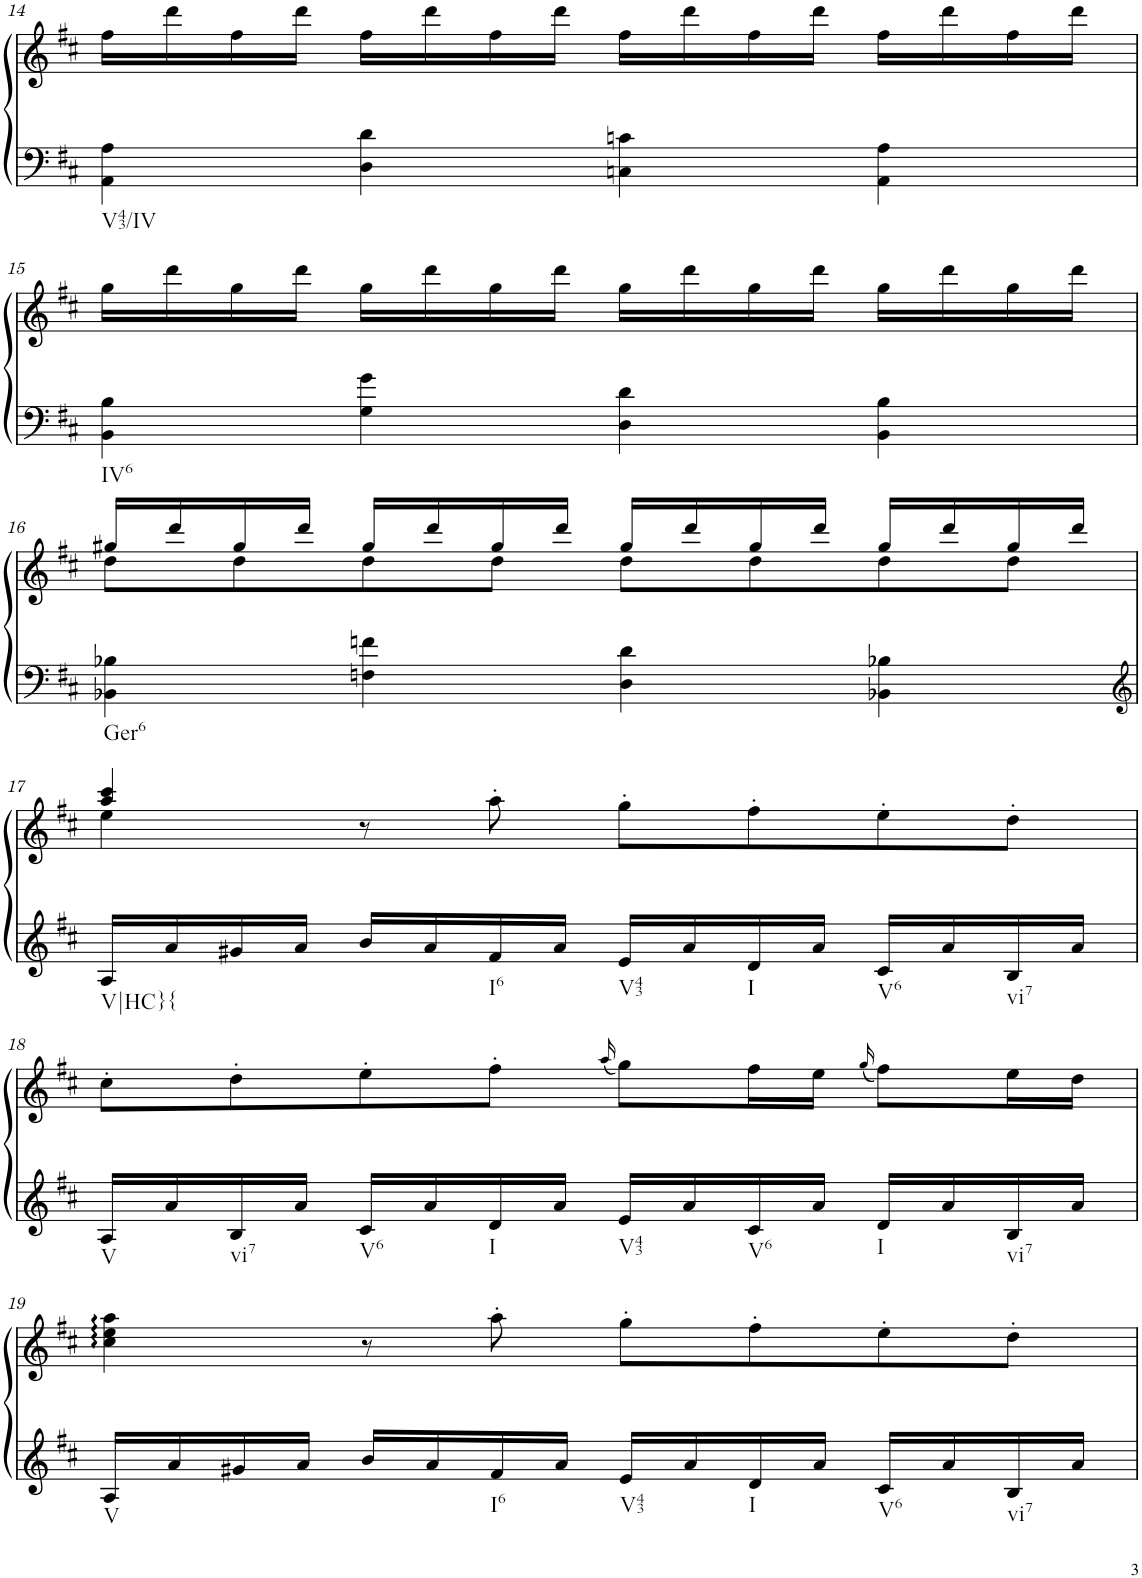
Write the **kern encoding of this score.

**kern	**kern
*part1	*part1
*staff2	*staff1
*I"unbenannt2	*
!!LO:PB:g=z
*clefF4	*clefG2
*k[f#c#]	*k[f#c#]
*M4/4	*M4/4
=14	=14
!LO:TX:b:t=V43/IV	!
4AA\ 4A\	16ff#\LL
.	16ddd\
.	16ff#\
.	16ddd\JJ
4D\ 4d\	16ff#\LL
.	16ddd\
.	16ff#\
.	16ddd\JJ
4Cn\ 4cn\	16ff#\LL
.	16ddd\
.	16ff#\
.	16ddd\JJ
4AA\ 4A\	16ff#\LL
.	16ddd\
.	16ff#\
.	16ddd\JJ
!!LO:LB:g=z
=15	=15
!LO:TX:b:t=IV6	!
4BB\ 4B\	16gg\LL
.	16ddd\
.	16gg\
.	16ddd\JJ
4G\ 4g\	16gg\LL
.	16ddd\
.	16gg\
.	16ddd\JJ
4D\ 4d\	16gg\LL
.	16ddd\
.	16gg\
.	16ddd\JJ
4BB\ 4B\	16gg\LL
.	16ddd\
.	16gg\
.	16ddd\JJ
!!LO:LB:g=z
=16	=16
*	*^
!LO:TX:b:t=Ger6	!	!
4BB-X\ 4B-X\	16gg#X/LL	8dd\L
.	16ddd/	.
.	16gg#/	8dd\
.	16ddd/JJ	.
4Fn\ 4fn\	16gg#/LL	8dd\
.	16ddd/	.
.	16gg#/	8dd\J
.	16ddd/JJ	.
4D\ 4d\	16gg#/LL	8dd\L
.	16ddd/	.
.	16gg#/	8dd\
.	16ddd/JJ	.
4BB-X\ 4B-X\	16gg#/LL	8dd\
.	16ddd/	.
.	16gg#/	8dd\J
.	16ddd/JJ	.
!!LO:LB:g=z	!!
=17	=17	=17
*clefG2	*	*
!LO:TX:b:t=V|HC}{	!	!
16A/LL	4aa/ 4ccc#/	4ee\
16a/	.	.
16g#X/	.	.
16a/JJ	.	.
16b/LL	8r	2.ryy
16a/	.	.
!LO:TX:b:t=I6	!	!
16f#/	8aa'>\	.
16a/JJ	.	.
!LO:TX:b:t=V43	!	!
16e/LL	8gg'>\L	.
16a/	.	.
!LO:TX:b:t=I	!	!
16d/	8ff#'>\	.
16a/JJ	.	.
!LO:TX:b:t=V6	!	!
16c#/LL	8ee'>\	.
16a/	.	.
!LO:TX:b:t=vi7	!	!
16B/	8dd'>\J	.
16a/JJ	.	.
*	*v	*v
!!LO:LB:g=z
=18	=18
!LO:TX:b:t=V	!
16A/LL	8cc#'\L
16a/	.
!LO:TX:b:t=vi7	!
16B/	8dd'\
16a/JJ	.
!LO:TX:b:t=V6	!
16c#/LL	8ee'\
16a/	.
!LO:TX:b:t=I	!
16d/	8ff#'\J
16a/JJ	.
.	(16qaa/
!LO:TX:b:t=V43	!
16e/LL	8gg\L)
16a/	.
!LO:TX:b:t=V6	!
16c#/	16ff#\L
16a/JJ	16ee\JJ
.	(16qgg/
!LO:TX:b:t=I	!
16d/LL	8ff#\L)
16a/	.
!LO:TX:b:t=vi7	!
16B/	16ee\L
16a/JJ	16dd\JJ
!!LO:LB:g=z
=19	=19
!LO:TX:b:t=V	!
16A/LL	4cc#\ 4ee\ 4aa\
16a/	.
16g#X/	.
16a/JJ	.
16b/LL	8r
16a/	.
!LO:TX:b:t=I6	!
16f#/	8aa'\
16a/JJ	.
!LO:TX:b:t=V43	!
16e/LL	8gg'\L
16a/	.
!LO:TX:b:t=I	!
16d/	8ff#'\
16a/JJ	.
!LO:TX:b:t=V6	!
16c#/LL	8ee'\
16a/	.
!LO:TX:b:t=vi7	!
16B/	8dd'\J
16a/JJ	.
=	=
*-	*-
